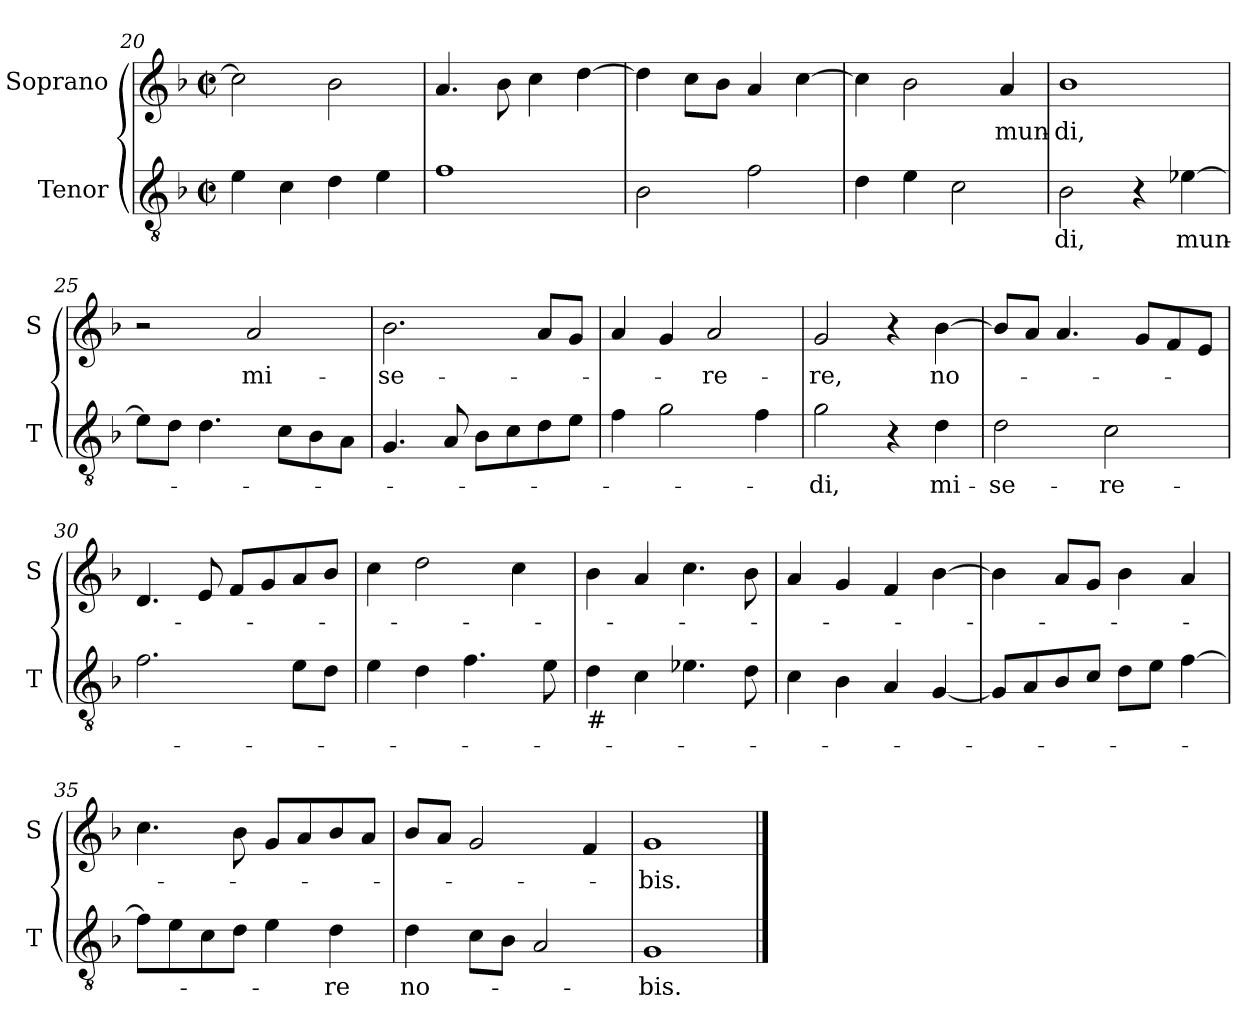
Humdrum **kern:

**kern	**text	**kern	**text
*part2	*part2	*part1	*part1
*staff2	*staff2	*staff1	*staff1
*I"Tenor	*	*I"Soprano	*
*I'T	*	*I'S	*
!!LO:PB:g=z
*clefGv2	*	*clefG2	*
*k[b-]	*	*k[b-]	*
*F:	*	*F:	*
*M2/2	*	*M2/2	*
*met(c|)	*	*met(c|)	*
=20	=20	=20	=20
4e\	.	2cc\]	.
4c\	.	.	.
4d\	.	2b-\	.
4e\	.	.	.
=21	=21	=21	=21
1f	.	4.a/	.
.	.	8b-\	.
.	.	4cc\	.
.	.	[4dd\	.
=22	=22	=22	=22
2B-\	.	4dd\]	.
.	.	8cc\L	.
.	.	8b-\J	.
2f\	.	4a/	.
.	.	[4cc\	.
=23	=23	=23	=23
4d\	.	4cc\]	.
4e\	.	2b-\	.
2c\	.	.	.
!	!	!	!LO:LY:b
.	.	4a/	mun-
!!LO:LB:g=z
=24	=24	=24	=24
!	!LO:LY:b	!	!LO:LY:b
2B-\	-di,	1b-	-di,
4r	.	.	.
!	!LO:LY:b	!	!
[4e-X\	mun-	.	.
=25	=25	=25	=25
8e-\L]	.	2r	.
8d\J	.	.	.
4.d\	.	.	.
!	!	!	!LO:LY:b
.	.	2a/	mi-
8c\L	.	.	.
8B-\	.	.	.
8A\J	.	.	.
=26	=26	=26	=26
!	!	!	!LO:LY:b
4.G/	.	2.b-\	-se-
8A/	.	.	.
8B-\L	.	.	.
8c\	.	.	.
8d\	.	8a/L	.
8e\J	.	8g/J	.
=27	=27	=27	=27
4f\	.	4a/	.
2g\	.	4g/	.
!	!	!	!LO:LY:b
.	.	2a/	-re-
4f\	.	.	.
!!LO:LB:g=z
=28	=28	=28	=28
!	!LO:LY:b	!	!LO:LY:b
2g\	-di,	2g/	-re,
4r	.	4r	.
!	!LO:LY:b	!	!LO:LY:b
4d\	mi-	[4b-\	no-
=29	=29	=29	=29
!	!LO:LY:b	!	!
2d\	-se-	8b-/L]	.
.	.	8a/J	.
.	.	4.a/	.
!	!LO:LY:b	!	!
2c\	-re-	.	.
.	.	8g/L	.
.	.	8f/	.
.	.	8e/J	.
=30	=30	=30	=30
2.f\	.	4.d/	.
.	.	8e/	.
.	.	8f/L	.
.	.	8g/	.
8e\L	.	8a/	.
8d\J	.	8b-/J	.
=31	=31	=31	=31
4e\	.	4cc\	.
4d\	.	2dd\	.
4.f\	.	.	.
.	.	4cc\	.
8e\	.	.	.
=32	=32	=32	=32
!LO:TX:b:t=#	!	!	!
4d\	.	4b-\	.
4c\	.	4a/	.
4.e-X\	.	4.cc\	.
8d\	.	8b-\	.
!!LO:LB:g=z
=33	=33	=33	=33
4c\	.	4a/	.
4B-\	.	4g/	.
4A/	.	4f/	.
[4G/	.	[4b-\	.
=34	=34	=34	=34
8G/L]	.	4b-\]	.
8A/	.	.	.
8B-/	.	8a/L	.
8c/J	.	8g/J	.
8d\L	.	4b-\	.
8e\J	.	.	.
[4f\	.	4a/	.
=35	=35	=35	=35
8f\L]	.	4.cc\	.
8e\	.	.	.
8c\	.	.	.
8d\J	.	8b-\	.
4e\	.	8g/L	.
.	.	8a/	.
!	!LO:LY:b	!	!
4d\	-re	8b-/	.
.	.	8a/J	.
=36	=36	=36	=36
!	!LO:LY:b	!	!
4d\	no-	8b-/L	.
.	.	8a/J	.
8c\L	.	2g/	.
8B-\J	.	.	.
2A/	.	.	.
.	.	4f/	.
=37	=37	=37	=37
!	!LO:LY:b	!	!LO:LY:b
1G	-bis.	1g	-bis.
==	==	==	==
*-	*-	*-	*-
